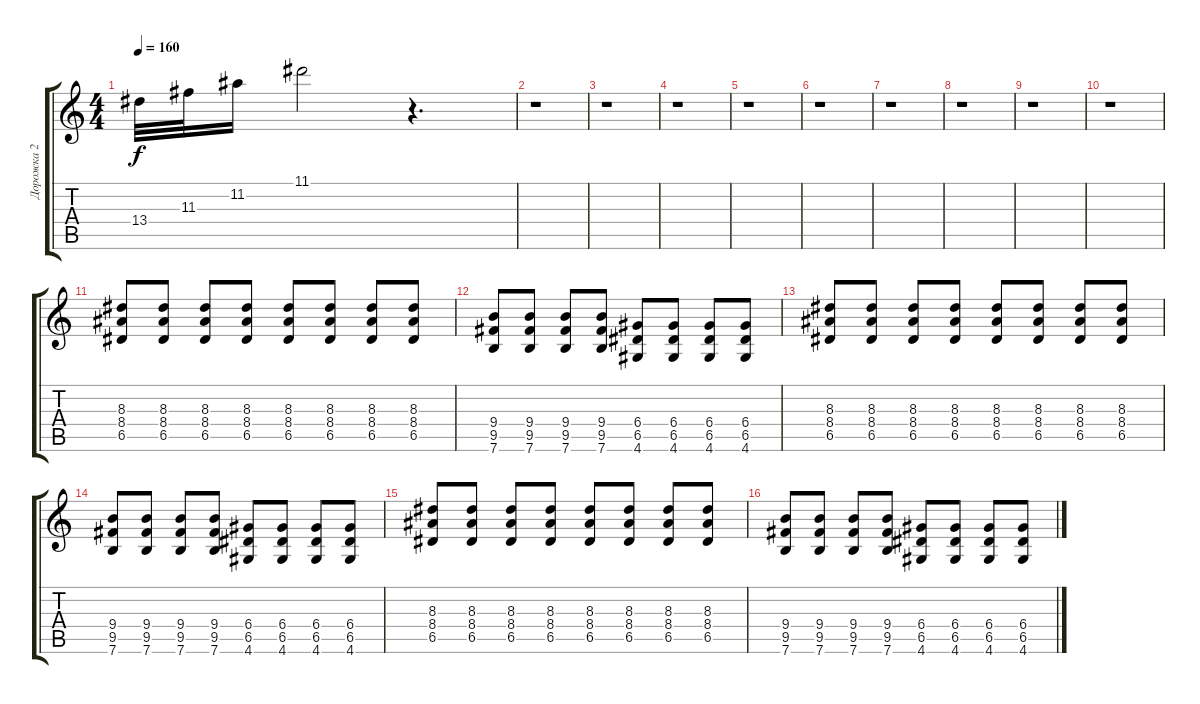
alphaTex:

\track ("Дорожка 2" "Дорожка 2") {instrument electricguitarclean}
\staff {score tabs}
\tuning (E4 B3 G3 D3 A2 E2) {hide}
\ts (4 4)
\tempo 160
\clef g2
\ks c
13.4.32{dy f} 11.3.32 11.2.16 11.1.2 r.4{d} |
r.1 |
r.1 |
r.1 |
r.1 |
r.1 |
r.1 |
r.1 |
r.1 |
r.1 |
(8.3 8.4 6.5).8{volume 13 instrument distortionguitar} (8.3 8.4 6.5).8 (8.3 8.4 6.5).8 (8.3 8.4 6.5).8 (8.3 8.4 6.5).8 (8.3 8.4 6.5).8 (8.3 8.4 6.5).8 (8.3 8.4 6.5).8 |
(9.4 9.5 7.6).8 (9.4 9.5 7.6).8 (9.4 9.5 7.6).8 (9.4 9.5 7.6).8 (6.4 6.5 4.6).8 (6.4 6.5 4.6).8 (6.4 6.5 4.6).8 (6.4 6.5 4.6).8 |
(8.3 8.4 6.5).8 (8.3 8.4 6.5).8 (8.3 8.4 6.5).8 (8.3 8.4 6.5).8 (8.3 8.4 6.5).8 (8.3 8.4 6.5).8 (8.3 8.4 6.5).8 (8.3 8.4 6.5).8 |
(9.4 9.5 7.6).8 (9.4 9.5 7.6).8 (9.4 9.5 7.6).8 (9.4 9.5 7.6).8 (6.4 6.5 4.6).8 (6.4 6.5 4.6).8 (6.4 6.5 4.6).8 (6.4 6.5 4.6).8 |
(8.3 8.4 6.5).8 (8.3 8.4 6.5).8 (8.3 8.4 6.5).8 (8.3 8.4 6.5).8 (8.3 8.4 6.5).8 (8.3 8.4 6.5).8 (8.3 8.4 6.5).8 (8.3 8.4 6.5).8 |
(9.4 9.5 7.6).8 (9.4 9.5 7.6).8 (9.4 9.5 7.6).8 (9.4 9.5 7.6).8 (6.4 6.5 4.6).8 (6.4 6.5 4.6).8 (6.4 6.5 4.6).8 (6.4 6.5 4.6).8
